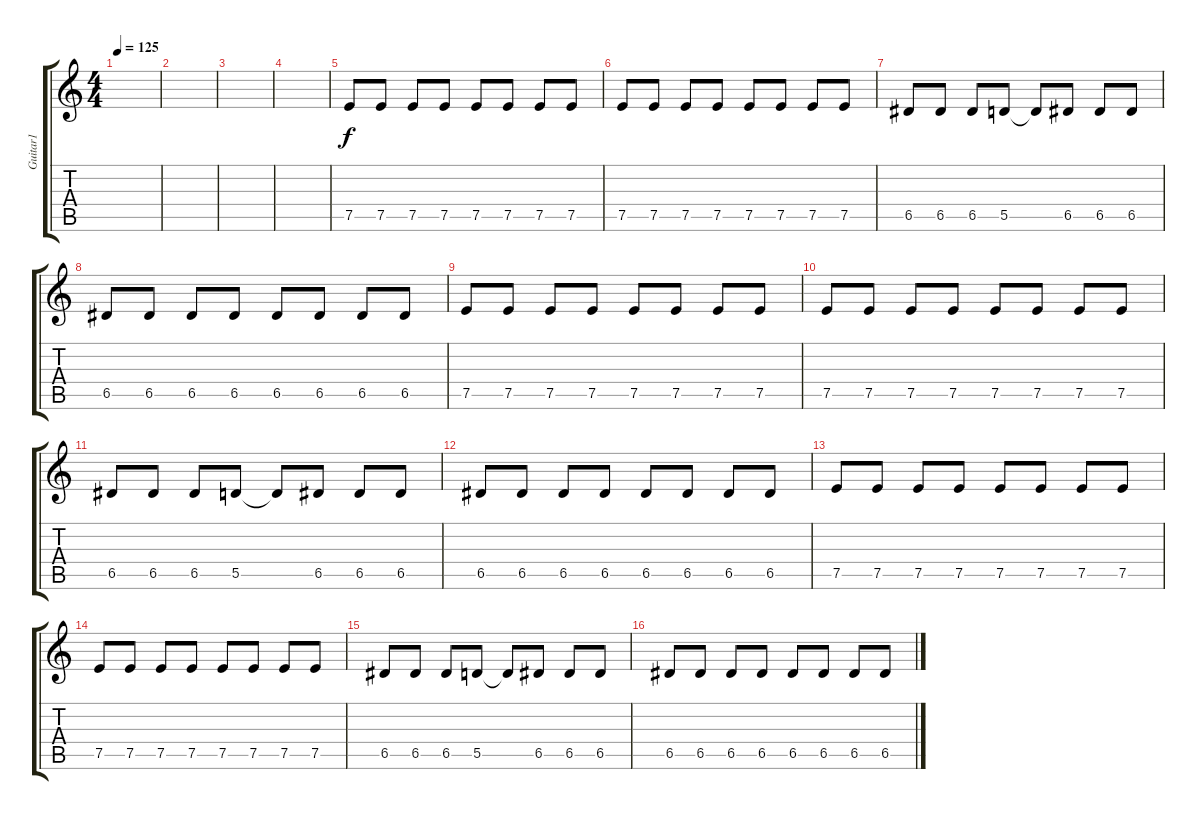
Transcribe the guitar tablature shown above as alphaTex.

\track ("Guitar1" "Guitar1") {instrument electricguitarjazz}
\staff {score tabs}
\tuning (E4 B3 G3 D3 A2 E2) {hide}
\ts (4 4)
\tempo 125
\clef g2
\ks c
|
|
|
|
7.5.8 7.5.8 7.5.8 7.5.8 7.5.8 7.5.8 7.5.8 7.5.8 |
7.5.8 7.5.8 7.5.8 7.5.8 7.5.8 7.5.8 7.5.8 7.5.8 |
6.5.8 6.5.8 6.5.8 5.5.8 5.5{t}.8 6.5.8 6.5.8 6.5.8 |
6.5.8 6.5.8 6.5.8 6.5.8 6.5.8 6.5.8 6.5.8 6.5.8 |
7.5.8 7.5.8 7.5.8 7.5.8 7.5.8 7.5.8 7.5.8 7.5.8 |
7.5.8 7.5.8 7.5.8 7.5.8 7.5.8 7.5.8 7.5.8 7.5.8 |
6.5.8 6.5.8 6.5.8 5.5.8 5.5{t}.8 6.5.8 6.5.8 6.5.8 |
6.5.8 6.5.8 6.5.8 6.5.8 6.5.8 6.5.8 6.5.8 6.5.8 |
7.5.8 7.5.8 7.5.8 7.5.8 7.5.8 7.5.8 7.5.8 7.5.8 |
7.5.8 7.5.8 7.5.8 7.5.8 7.5.8 7.5.8 7.5.8 7.5.8 |
6.5.8 6.5.8 6.5.8 5.5.8 5.5{t}.8 6.5.8 6.5.8 6.5.8 |
6.5.8 6.5.8 6.5.8 6.5.8 6.5.8 6.5.8 6.5.8 6.5.8
